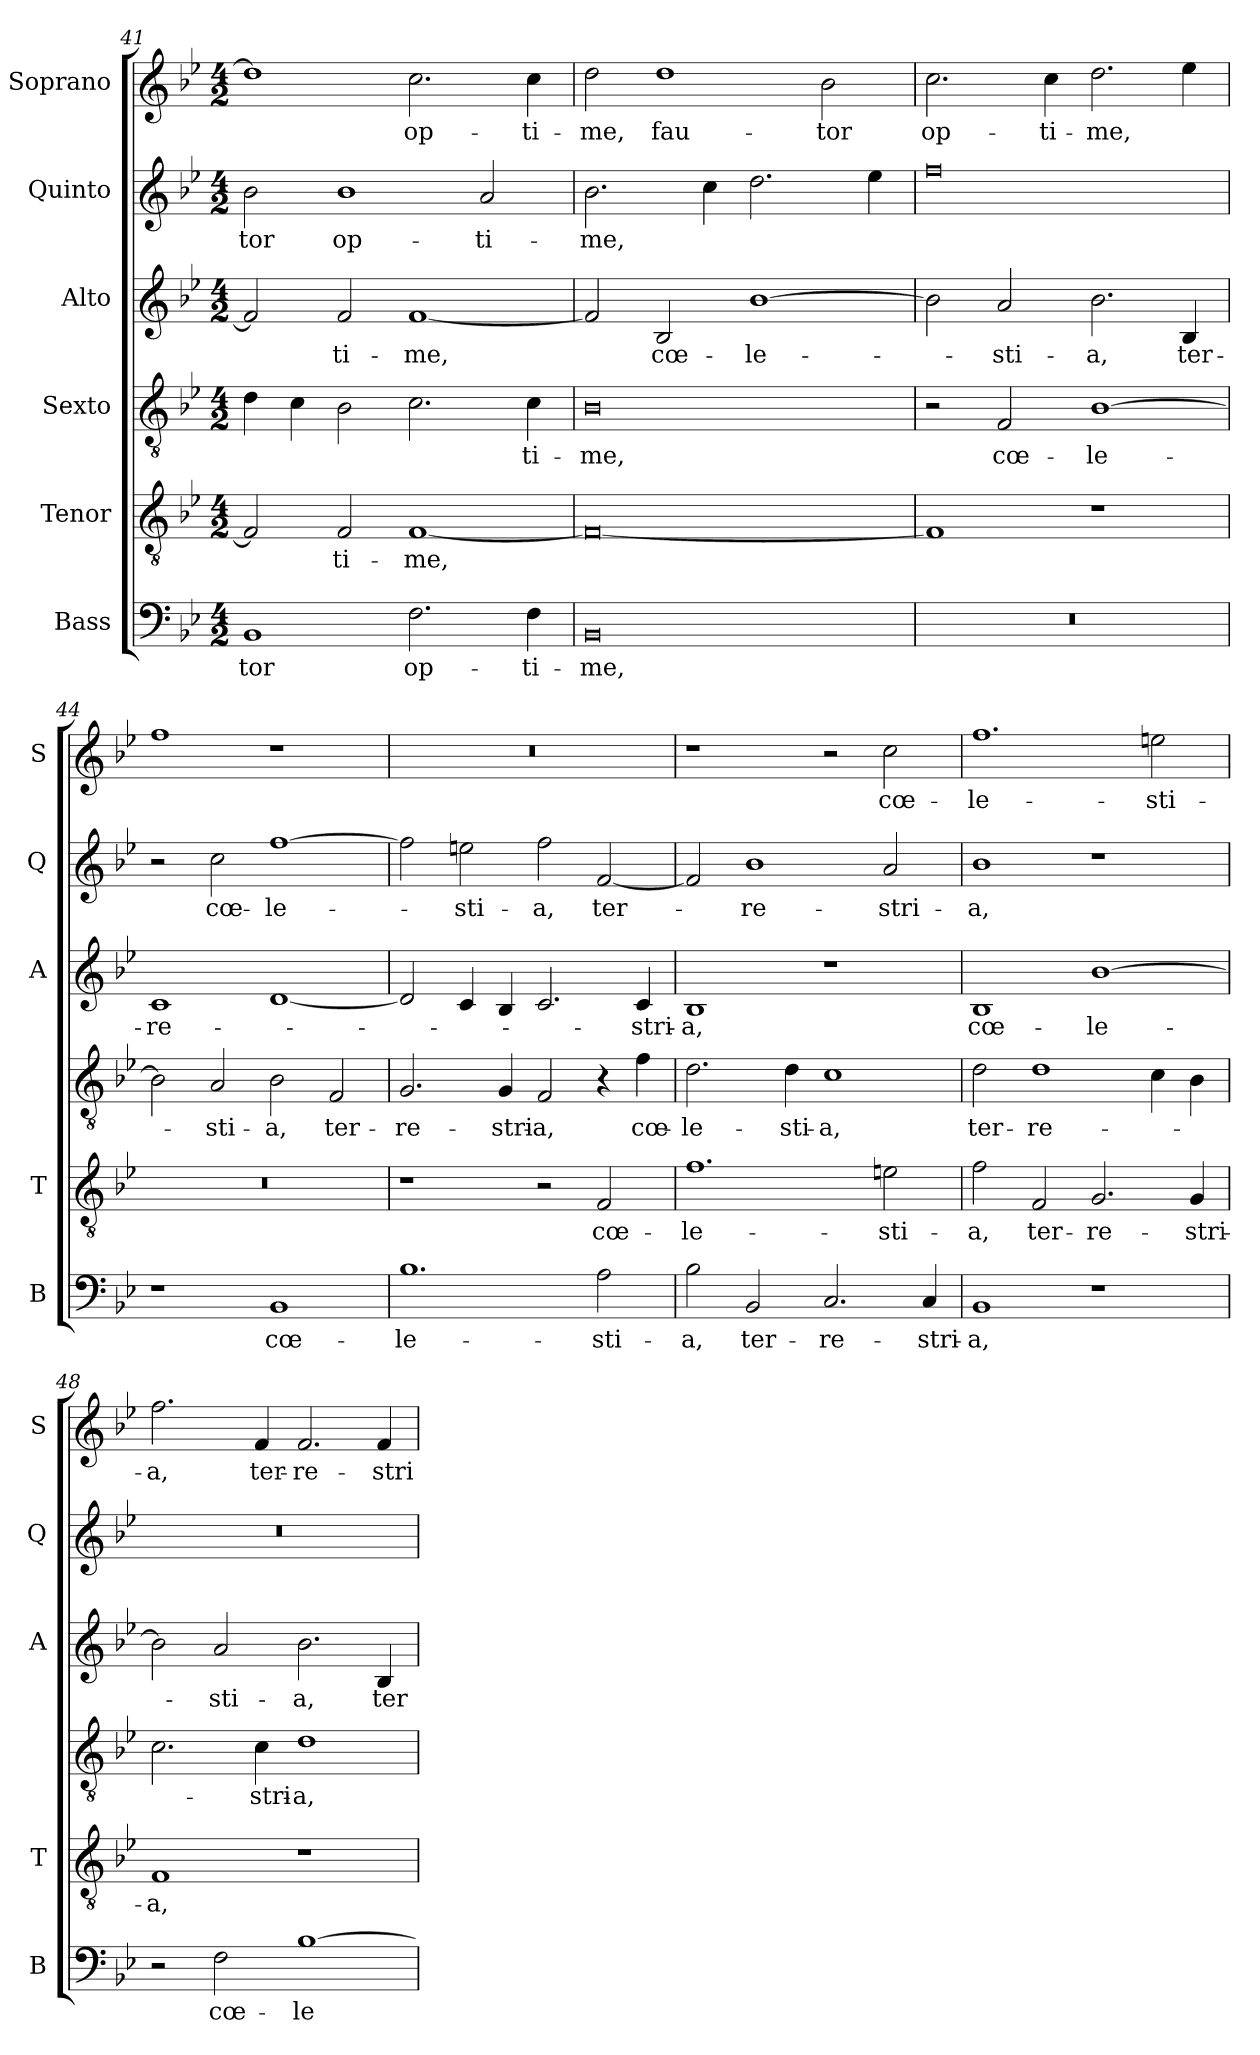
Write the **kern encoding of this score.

**kern	**text	**kern	**text	**kern	**text	**kern	**text	**kern	**text	**kern	**text
*part6	*part6	*part5	*part5	*part4	*part4	*part3	*part3	*part2	*part2	*part1	*part1
*staff6	*staff6	*staff5	*staff5	*staff4	*staff4	*staff3	*staff3	*staff2	*staff2	*staff1	*staff1
*I"Bass	*	*I"Tenor	*	*I"Sexto	*	*I"Alto	*	*I"Quinto	*	*I"Soprano	*
*I'B	*	*I'T	*	*	*	*I'A	*	*I'Q	*	*I'S	*
*clefF4	*	*clefGv2	*	*clefGv2	*	*clefG2	*	*clefG2	*	*clefG2	*
*k[b-e-]	*	*k[b-e-]	*	*k[b-e-]	*	*k[b-e-]	*	*k[b-e-]	*	*k[b-e-]	*
*B-:	*	*B-:	*	*B-:	*	*B-:	*	*B-:	*	*B-:	*
*M4/2	*	*M4/2	*	*M4/2	*	*M4/2	*	*M4/2	*	*M4/2	*
=41	=41	=41	=41	=41	=41	=41	=41	=41	=41	=41	=41
!	!LO:LY:b	!	!	!	!	!	!	!	!LO:LY:b	!	!
1BB-	-tor	2F/]	.	4d\	.	2f/]	.	2b-\	-tor	1dd]	.
.	.	.	.	4c\	.	.	.	.	.	.	.
!	!	!	!LO:LY:b	!	!	!	!LO:LY:b	!	!LO:LY:b	!	!
.	.	2F/	-ti-	2B-\	.	2f/	-ti-	1b-	op-	.	.
!	!LO:LY:b	!	!LO:LY:b	!	!	!	!LO:LY:b	!	!	!	!LO:LY:b
2.F\	op-	[1F	-me,	2.c\	.	[1f	-me,	.	.	2.cc\	op-
!	!	!	!	!	!	!	!	!	!LO:LY:b	!	!
.	.	.	.	.	.	.	.	2a/	-ti-	.	.
!	!LO:LY:b	!	!	!	!LO:LY:b	!	!	!	!	!	!LO:LY:b
4F\	-ti-	.	.	4c\	-ti-	.	.	.	.	4cc\	-ti-
=42	=42	=42	=42	=42	=42	=42	=42	=42	=42	=42	=42
!	!LO:LY:b	!	!	!	!LO:LY:b	!	!	!	!LO:LY:b	!	!LO:LY:b
0BB-	-me,	0F_	.	0B-	-me,	2f/]	.	2.b-\	-me,	2dd\	-me,
!	!	!	!	!	!	!	!LO:LY:b	!	!	!	!LO:LY:b
.	.	.	.	.	.	2B-/	cœ-	.	.	1dd	fau-
.	.	.	.	.	.	.	.	4cc\	.	.	.
!	!	!	!	!	!	!	!LO:LY:b	!	!	!	!
.	.	.	.	.	.	[1b-	-le-	2.dd\	.	.	.
!	!	!	!	!	!	!	!	!	!	!	!LO:LY:b
.	.	.	.	.	.	.	.	.	.	2b-\	-tor
.	.	.	.	.	.	.	.	4ee-\	.	.	.
=43	=43	=43	=43	=43	=43	=43	=43	=43	=43	=43	=43
!	!	!	!	!	!	!	!	!	!	!	!LO:LY:b
0r	.	1F]	.	2r	.	2b-\]	.	0ff	.	2.cc\	op-
!	!	!	!	!	!LO:LY:b	!	!LO:LY:b	!	!	!	!
.	.	.	.	2F/	cœ-	2a/	-sti-	.	.	.	.
!	!	!	!	!	!	!	!	!	!	!	!LO:LY:b
.	.	.	.	.	.	.	.	.	.	4cc\	-ti-
!	!	!	!	!	!LO:LY:b	!	!LO:LY:b	!	!	!	!LO:LY:b
.	.	1r	.	[1B-	-le-	2.b-\	-a,	.	.	2.dd\	-me,
!	!	!	!	!	!	!	!LO:LY:b	!	!	!	!
.	.	.	.	.	.	4B-/	ter-	.	.	4ee-\	.
!!LO:LB:g=z
=44	=44	=44	=44	=44	=44	=44	=44	=44	=44	=44	=44
!	!	!	!	!	!	!	!LO:LY:b	!	!	!	!
1r	.	0r	.	2B-\]	.	1c	-re-	2r	.	1ff	.
!	!	!	!	!	!LO:LY:b	!	!	!	!LO:LY:b	!	!
.	.	.	.	2A/	-sti-	.	.	2cc\	cœ-	.	.
!	!LO:LY:b	!	!	!	!LO:LY:b	!	!	!	!LO:LY:b	!	!
1BB-	cœ-	.	.	2B-\	-a,	[1d	.	[1ff	-le-	1r	.
!	!	!	!	!	!LO:LY:b	!	!	!	!	!	!
.	.	.	.	2F/	ter-	.	.	.	.	.	.
=45	=45	=45	=45	=45	=45	=45	=45	=45	=45	=45	=45
!	!LO:LY:b	!	!	!	!LO:LY:b	!	!	!	!	!	!
1.B-	-le-	1r	.	2.G/	-re-	2d/]	.	2ff\]	.	0r	.
!	!	!	!	!	!	!	!	!	!LO:LY:b	!	!
.	.	.	.	.	.	4c/	.	2een\	-sti-	.	.
!	!	!	!	!	!LO:LY:b	!	!	!	!	!	!
.	.	.	.	4G/	-stri-	4B-/	.	.	.	.	.
!	!	!	!	!	!LO:LY:b	!	!	!	!LO:LY:b	!	!
.	.	2r	.	2F/	-a,	2.c/	.	2ff\	-a,	.	.
!	!LO:LY:b	!	!LO:LY:b	!	!	!	!	!	!LO:LY:b	!	!
2A\	-sti-	2F/	cœ-	4r	.	.	.	[2f/	ter-	.	.
!	!	!	!	!	!LO:LY:b	!	!LO:LY:b	!	!	!	!
.	.	.	.	4f\	cœ-	4c/	-stri-	.	.	.	.
=46	=46	=46	=46	=46	=46	=46	=46	=46	=46	=46	=46
!	!LO:LY:b	!	!LO:LY:b	!	!LO:LY:b	!	!LO:LY:b	!	!	!	!
2B-\	-a,	1.f	-le-	2.d\	-le-	1B-	-a,	2f/]	.	1r	.
!	!LO:LY:b	!	!	!	!	!	!	!	!LO:LY:b	!	!
2BB-/	ter-	.	.	.	.	.	.	1b-	-re-	.	.
!	!	!	!	!	!LO:LY:b	!	!	!	!	!	!
.	.	.	.	4d\	-sti-	.	.	.	.	.	.
!	!LO:LY:b	!	!	!	!LO:LY:b	!	!	!	!	!	!
2.C/	-re-	.	.	1c	-a,	1r	.	.	.	2r	.
!	!	!	!LO:LY:b	!	!	!	!	!	!LO:LY:b	!	!LO:LY:b
.	.	2en\	-sti-	.	.	.	.	2a/	-stri-	2cc\	cœ-
!	!LO:LY:b	!	!	!	!	!	!	!	!	!	!
4C/	-stri-	.	.	.	.	.	.	.	.	.	.
=47	=47	=47	=47	=47	=47	=47	=47	=47	=47	=47	=47
!	!LO:LY:b	!	!LO:LY:b	!	!LO:LY:b	!	!LO:LY:b	!	!LO:LY:b	!	!LO:LY:b
1BB-	-a,	2f\	-a,	2d\	ter-	1B-	cœ-	1b-	-a,	1.ff	-le-
!	!	!	!LO:LY:b	!	!LO:LY:b	!	!	!	!	!	!
.	.	2F/	ter-	1d	-re-	.	.	.	.	.	.
!	!	!	!LO:LY:b	!	!	!	!LO:LY:b	!	!	!	!
1r	.	2.G/	-re-	.	.	[1b-	-le-	1r	.	.	.
!	!	!	!	!	!	!	!	!	!	!	!LO:LY:b
.	.	.	.	4c\	.	.	.	.	.	2een\	-sti-
!	!	!	!LO:LY:b	!	!	!	!	!	!	!	!
.	.	4G/	-stri-	4B-\	.	.	.	.	.	.	.
!!LO:PB:g=z
=48	=48	=48	=48	=48	=48	=48	=48	=48	=48	=48	=48
!	!	!	!LO:LY:b	!	!	!	!	!	!	!	!LO:LY:b
2r	.	1F	-a,	2.c\	.	2b-\]	.	0r	.	2.ff\	-a,
!	!LO:LY:b	!	!	!	!	!	!LO:LY:b	!	!	!	!
2F\	cœ-	.	.	.	.	2a/	-sti-	.	.	.	.
!	!	!	!	!	!LO:LY:b	!	!	!	!	!	!LO:LY:b
.	.	.	.	4c\	-stri-	.	.	.	.	4f/	ter-
!	!LO:LY:b	!	!	!	!LO:LY:b	!	!LO:LY:b	!	!	!	!LO:LY:b
[1B-	-le-	1r	.	1d	-a,	2.b-\	-a,	.	.	2.f/	-re-
!	!	!	!	!	!	!	!LO:LY:b	!	!	!	!LO:LY:b
.	.	.	.	.	.	4B-/	ter-	.	.	4f/	-stri-
=	=	=	=	=	=	=	=	=	=	=	=
*-	*-	*-	*-	*-	*-	*-	*-	*-	*-	*-	*-
